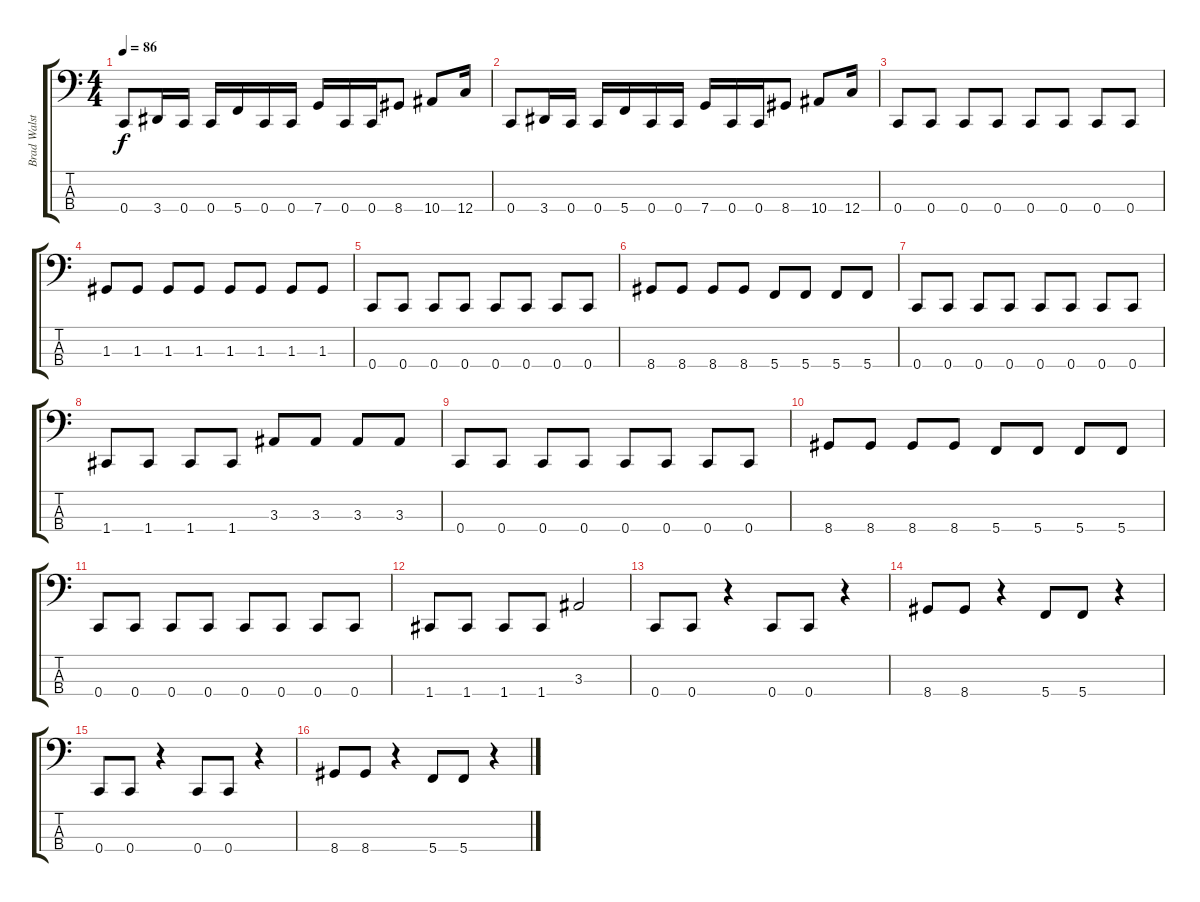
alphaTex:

\track ("Brad Walst" "Brad Walst") {instrument electricbassfinger}
\staff {score tabs}
\tuning (F2 C2 G1 C1) {hide}
\ts (4 4)
\tempo 86
\clef f4
\ks c
0.4.8{dy f} 3.4.16 0.4.16 0.4.16 5.4.16 0.4.16 0.4.16 7.4.16 0.4.16 0.4.16 8.4.8 10.4.8 12.4.16 |
0.4.8 3.4.16 0.4.16 0.4.16 5.4.16 0.4.16 0.4.16 7.4.16 0.4.16 0.4.16 8.4.8 10.4.8 12.4.16 |
0.4.8 0.4.8 0.4.8 0.4.8 0.4.8 0.4.8 0.4.8 0.4.8 |
1.3.8 1.3.8 1.3.8 1.3.8 1.3.8 1.3.8 1.3.8 1.3.8 |
0.4.8 0.4.8 0.4.8 0.4.8 0.4.8 0.4.8 0.4.8 0.4.8 |
8.4.8 8.4.8 8.4.8 8.4.8 5.4.8 5.4.8 5.4.8 5.4.8 |
0.4.8 0.4.8 0.4.8 0.4.8 0.4.8 0.4.8 0.4.8 0.4.8 |
1.4.8 1.4.8 1.4.8 1.4.8 3.3.8 3.3.8 3.3.8 3.3.8 |
0.4.8 0.4.8 0.4.8 0.4.8 0.4.8 0.4.8 0.4.8 0.4.8 |
8.4.8 8.4.8 8.4.8 8.4.8 5.4.8 5.4.8 5.4.8 5.4.8 |
0.4.8 0.4.8 0.4.8 0.4.8 0.4.8 0.4.8 0.4.8 0.4.8 |
1.4.8 1.4.8 1.4.8 1.4.8 3.3.2 |
0.4.8 0.4.8 r.4 0.4.8 0.4.8 r.4 |
8.4.8 8.4.8 r.4 5.4.8 5.4.8 r.4 |
0.4.8 0.4.8 r.4 0.4.8 0.4.8 r.4 |
8.4.8 8.4.8 r.4 5.4.8 5.4.8 r.4
